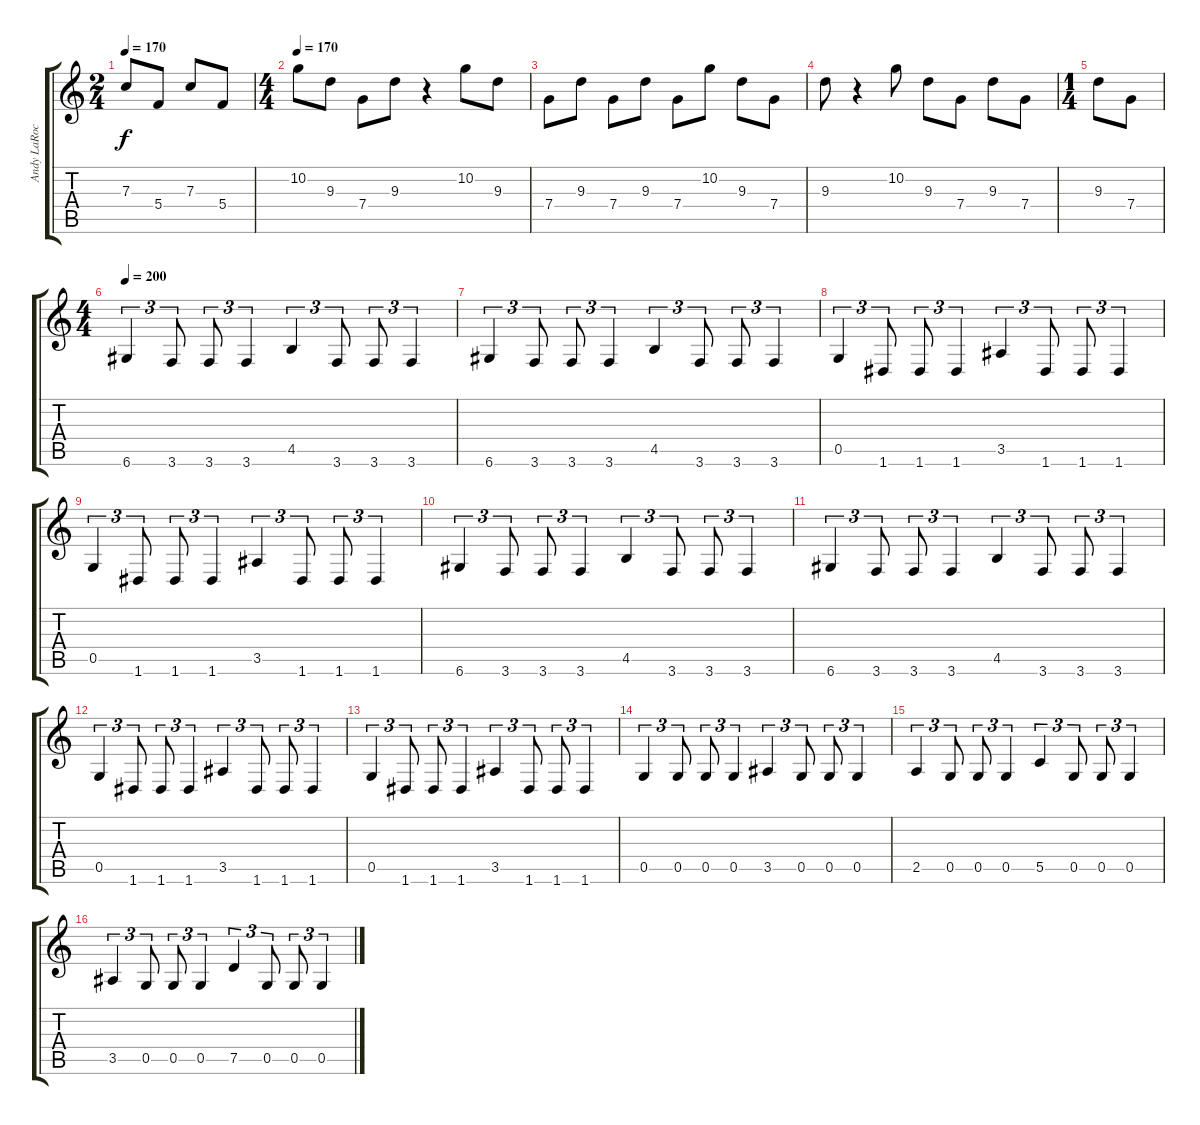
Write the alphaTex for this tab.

\track ("Andy LaRocque" "Andy LaRoc") {instrument distortionguitar}
\staff {score tabs}
\tuning (D4 A3 F3 C3 G2 D2) {hide}
\ts (2 4)
\tempo 170
\clef g2
\ks c
7.3.8{dy f} 5.4.8 7.3.8 5.4.8 |
\ts (4 4)
\tempo 170
10.2.8 9.3.8 7.4.8 9.3.8 r.4 10.2.8 9.3.8 |
7.4.8 9.3.8 7.4.8 9.3.8 7.4.8 10.2.8 9.3.8 7.4.8 |
9.3.8 r.4 10.2.8 9.3.8 7.4.8 9.3.8 7.4.8 |
\ts (1 4)
9.3.8 7.4.8 |
\ts (4 4)
\tempo 200
6.6.4{tu (3 2)} 3.6.8{tu (3 2)} 3.6.8{tu (3 2)} 3.6.4{tu (3 2)} 4.5.4{tu (3 2)} 3.6.8{tu (3 2)} 3.6.8{tu (3 2)} 3.6.4{tu (3 2)} |
6.6.4{tu (3 2)} 3.6.8{tu (3 2)} 3.6.8{tu (3 2)} 3.6.4{tu (3 2)} 4.5.4{tu (3 2)} 3.6.8{tu (3 2)} 3.6.8{tu (3 2)} 3.6.4{tu (3 2)} |
0.5.4{tu (3 2)} 1.6.8{tu (3 2)} 1.6.8{tu (3 2)} 1.6.4{tu (3 2)} 3.5.4{tu (3 2)} 1.6.8{tu (3 2)} 1.6.8{tu (3 2)} 1.6.4{tu (3 2)} |
0.5.4{tu (3 2)} 1.6.8{tu (3 2)} 1.6.8{tu (3 2)} 1.6.4{tu (3 2)} 3.5.4{tu (3 2)} 1.6.8{tu (3 2)} 1.6.8{tu (3 2)} 1.6.4{tu (3 2)} |
6.6.4{tu (3 2)} 3.6.8{tu (3 2)} 3.6.8{tu (3 2)} 3.6.4{tu (3 2)} 4.5.4{tu (3 2)} 3.6.8{tu (3 2)} 3.6.8{tu (3 2)} 3.6.4{tu (3 2)} |
6.6.4{tu (3 2)} 3.6.8{tu (3 2)} 3.6.8{tu (3 2)} 3.6.4{tu (3 2)} 4.5.4{tu (3 2)} 3.6.8{tu (3 2)} 3.6.8{tu (3 2)} 3.6.4{tu (3 2)} |
0.5.4{tu (3 2)} 1.6.8{tu (3 2)} 1.6.8{tu (3 2)} 1.6.4{tu (3 2)} 3.5.4{tu (3 2)} 1.6.8{tu (3 2)} 1.6.8{tu (3 2)} 1.6.4{tu (3 2)} |
0.5.4{tu (3 2)} 1.6.8{tu (3 2)} 1.6.8{tu (3 2)} 1.6.4{tu (3 2)} 3.5.4{tu (3 2)} 1.6.8{tu (3 2)} 1.6.8{tu (3 2)} 1.6.4{tu (3 2)} |
0.5.4{tu (3 2)} 0.5.8{tu (3 2)} 0.5.8{tu (3 2)} 0.5.4{tu (3 2)} 3.5.4{tu (3 2)} 0.5.8{tu (3 2)} 0.5.8{tu (3 2)} 0.5.4{tu (3 2)} |
2.5.4{tu (3 2)} 0.5.8{tu (3 2)} 0.5.8{tu (3 2)} 0.5.4{tu (3 2)} 5.5.4{tu (3 2)} 0.5.8{tu (3 2)} 0.5.8{tu (3 2)} 0.5.4{tu (3 2)} |
3.5.4{tu (3 2)} 0.5.8{tu (3 2)} 0.5.8{tu (3 2)} 0.5.4{tu (3 2)} 7.5.4{tu (3 2)} 0.5.8{tu (3 2)} 0.5.8{tu (3 2)} 0.5.4{tu (3 2)}
